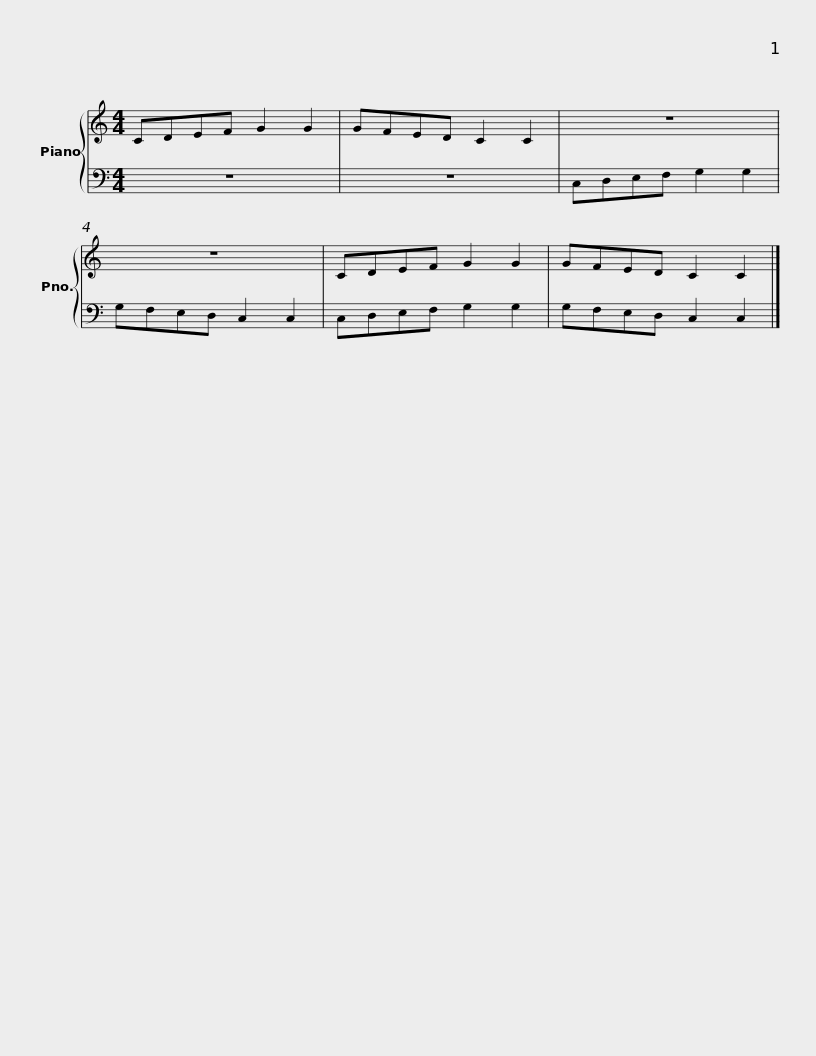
X:1
%%score { 1 | 2 }
L:1/8
M:4/4
I:linebreak $
K:C
V:1 treble
V:2 bass
V:1
 CDEF G2 G2 | GFED C2 C2 | z8 | z8 | CDEF G2 G2 | %5
 GFED C2 C2 |] %6
V:2
 z8 | z8 | C,D,E,F, G,2 G,2 | G,F,E,D, C,2 C,2 | C,D,E,F, G,2 G,2 | %5
 G,F,E,D, C,2 C,2 |] %6
